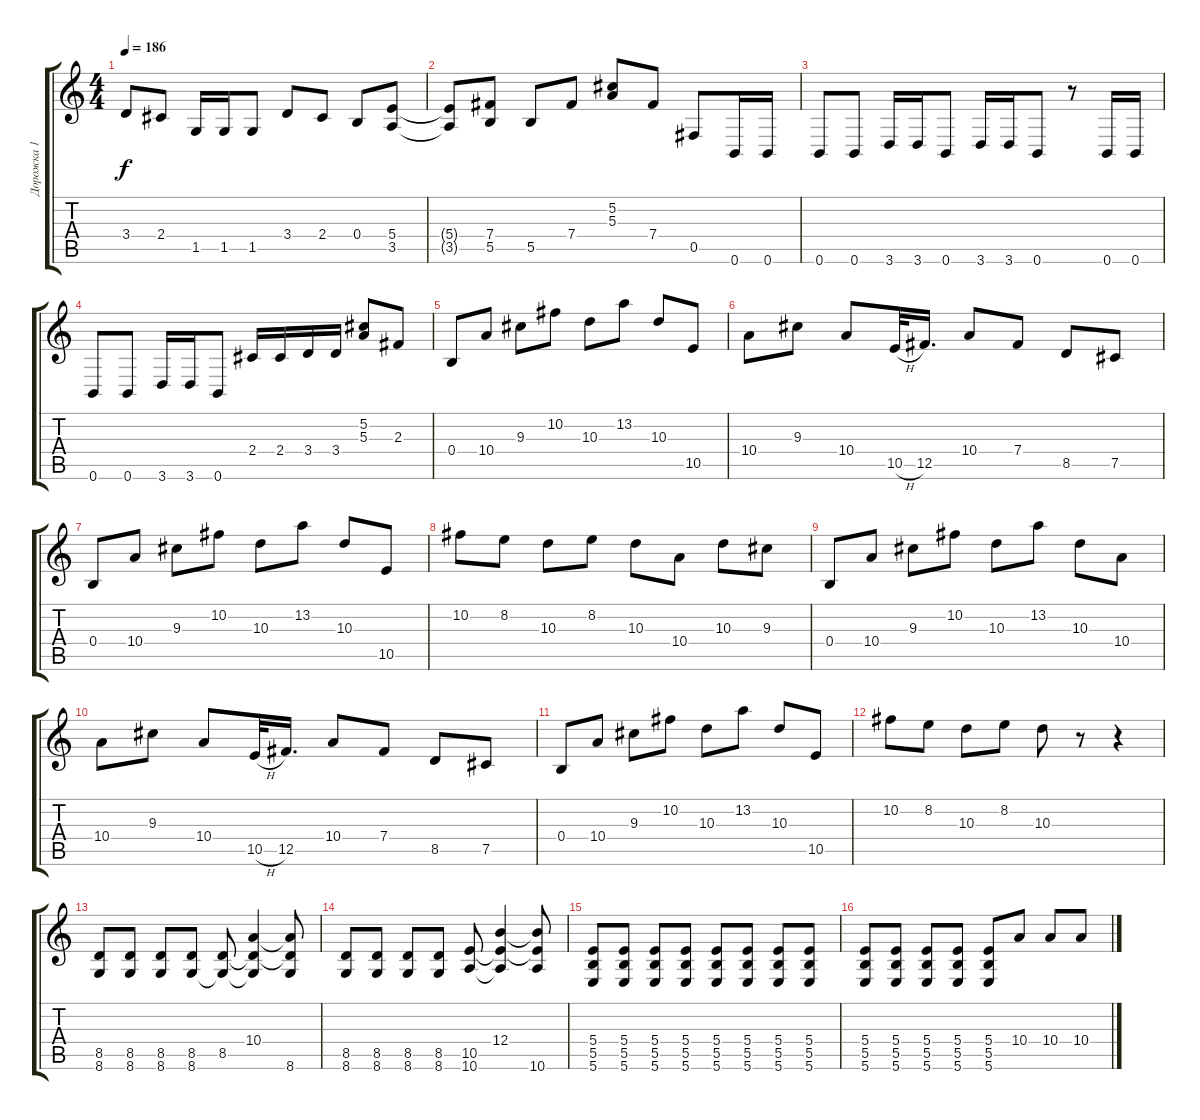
\track ("Дорожка 1" "Дорожка 1") {instrument distortionguitar}
\staff {score tabs}
\tuning (Db4 Ab3 E3 B2 Gb2 B1) {hide}
\ts (4 4)
\tempo 186
\clef g2
\ks c
3.4{t}.8{dy f} 2.4.8 1.5.16 1.5.16 1.5.8 3.4.8 2.4.8 0.4.8 (5.4 3.5).8 |
(5.4{t} 3.5{t}).8 (7.4 5.5).8 5.5.8 7.4.8 (5.2 5.3).8 7.4.8 0.5.8 0.6.16 0.6.16 |
0.6.8 0.6.8 3.6.16 3.6.16 0.6.8 3.6.16 3.6.16 0.6.8 r.8 0.6.16 0.6.16 |
0.6.8 0.6.8 3.6.16 3.6.16 0.6.8 2.4.16 2.4.16 3.4.16 3.4.16 (5.2 5.3).8 2.3.8 |
0.4.8 10.4.8 9.3.8 10.2.8 10.3.8 13.2.8 10.3.8 10.5.8 |
10.4.8 9.3.8 10.4.8 10.5{h}.32 12.5.16{d} 10.4.8 7.4.8 8.5.8 7.5.8 |
0.4.8 10.4.8 9.3.8 10.2.8 10.3.8 13.2.8 10.3.8 10.5.8 |
10.2.8 8.2.8 10.3.8 8.2.8 10.3.8 10.4.8 10.3.8 9.3.8 |
0.4.8 10.4.8 9.3.8 10.2.8 10.3.8 13.2.8 10.3.8 10.4.8 |
10.4.8 9.3.8 10.4.8 10.5{h}.32 12.5.16{d} 10.4.8 7.4.8 8.5.8 7.5.8 |
0.4.8 10.4.8 9.3.8 10.2.8 10.3.8 13.2.8 10.3.8 10.5.8 |
10.2.8 8.2.8 10.3.8 8.2.8 10.3.8 r.8 r.4 |
(8.5 8.6).8 (8.5 8.6).8 (8.5 8.6).8 (8.5 8.6).8 (8.5 8.6{t}).8 (10.4 8.5{t} 8.6{t}).4 (10.4{t} 8.5{t} 8.6).8 |
(8.5 8.6).8 (8.5 8.6).8 (8.5 8.6).8 (8.5 8.6).8 (10.5 10.6).8 (12.4 10.5{t} 10.6{t}).4 (12.4{t} 10.5{t} 10.6).8 |
(5.4 5.5 5.6).8 (5.4 5.5 5.6).8 (5.4 5.5 5.6).8 (5.4 5.5 5.6).8 (5.4 5.5 5.6).8 (5.4 5.5 5.6).8 (5.4 5.5 5.6).8 (5.4 5.5 5.6).8 |
(5.4 5.5 5.6).8 (5.4 5.5 5.6).8 (5.4 5.5 5.6).8 (5.4 5.5 5.6).8 (5.4 5.5 5.6).8 10.4.8 10.4.8 10.4.8
